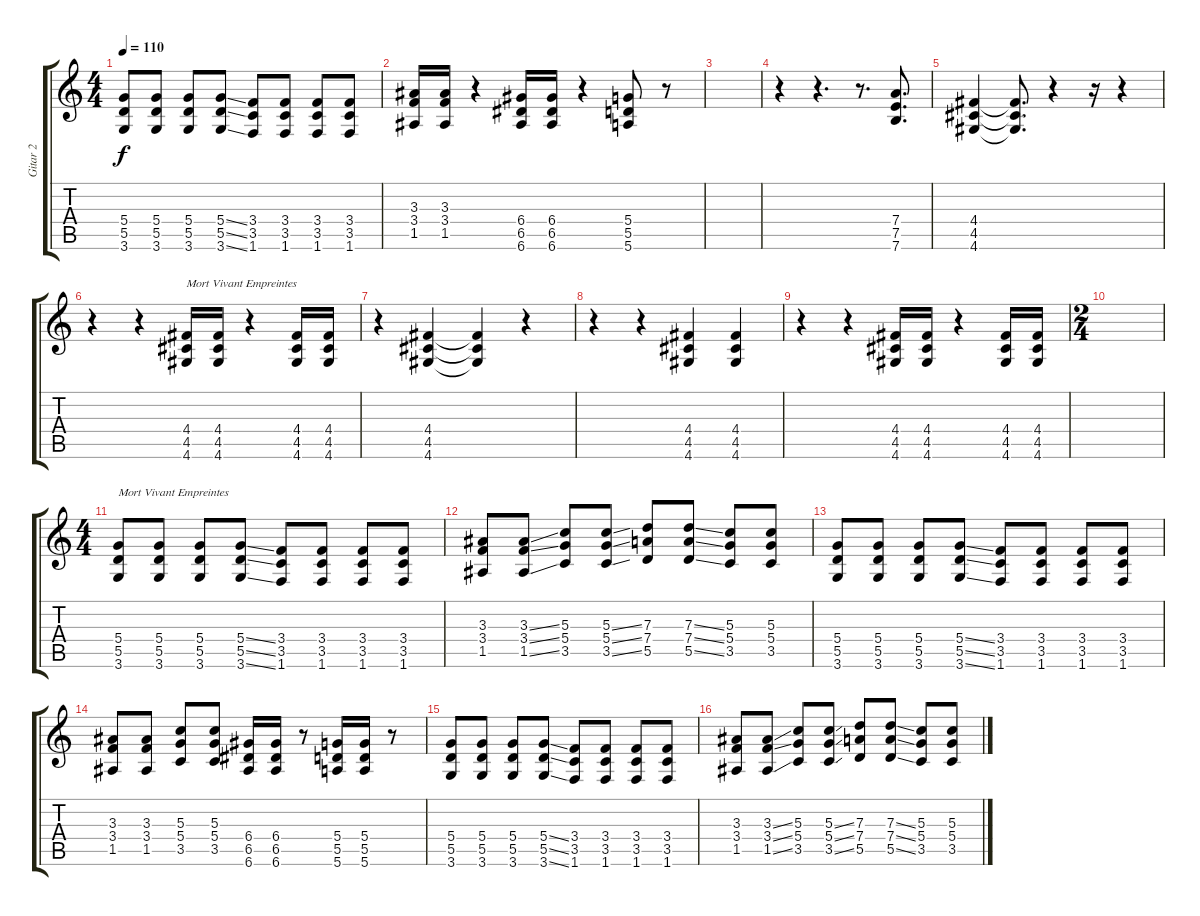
\track ("Gitar 2" "Gitar 2") {instrument distortionguitar}
\staff {score tabs}
\tuning (E4 B3 G3 D3 A2 E2) {hide}
\ts (4 4)
\tempo 110
\clef g2
\ks c
(5.4 5.5 3.6).8{dy f} (5.4 5.5 3.6).8 (5.4 5.5 3.6).8 (5.4{ss} 5.5{ss} 3.6{ss}).8 (3.4 3.5 1.6).8 (3.4 3.5 1.6).8 (3.4 3.5 1.6).8 (3.4 3.5 1.6).8 |
(3.3 3.4 1.5).16 (3.3 3.4 1.5).16 r.4 (6.4 6.5 6.6).16 (6.4 6.5 6.6).16 r.4 (5.4 5.5 5.6).8 r.8 |
|
r.4 r.4{d} r.8{d} (7.4 7.5 7.6).8{d} |
(4.4 4.5 4.6).4 (4.4{t} 4.5{t} 4.6{t}).8{d} r.4 r.16 r.4 |
r.4 r.4 (4.4 4.5 4.6).16{txt "Mort Vivant Empreintes"} (4.4 4.5 4.6).16 r.4 (4.4 4.5 4.6).16 (4.4 4.5 4.6).16 |
r.4 (4.4 4.5 4.6).4 (4.4{t} 4.5{t} 4.6{t}).4 r.4 |
r.4 r.4 (4.4 4.5 4.6).4 (4.4 4.5 4.6).4 |
r.4 r.4 (4.4 4.5 4.6).16 (4.4 4.5 4.6).16 r.4 (4.4 4.5 4.6).16 (4.4 4.5 4.6).16 |
\ts (2 4)
|
\ts (4 4)
(5.4 5.5 3.6).8{txt "Mort Vivant Empreintes"} (5.4 5.5 3.6).8 (5.4 5.5 3.6).8 (5.4{ss} 5.5{ss} 3.6{ss}).8 (3.4 3.5 1.6).8 (3.4 3.5 1.6).8 (3.4 3.5 1.6).8 (3.4 3.5 1.6).8 |
(3.3 3.4 1.5).8 (3.3{ss} 3.4{ss} 1.5{ss}).8 (5.3 5.4 3.5).8 (5.3{ss} 5.4{ss} 3.5{ss}).8 (7.3 7.4 5.5).8 (7.3{ss} 7.4{ss} 5.5{ss}).8 (5.3 5.4 3.5).8 (5.3 5.4 3.5).8 |
(5.4 5.5 3.6).8 (5.4 5.5 3.6).8 (5.4 5.5 3.6).8 (5.4{ss} 5.5{ss} 3.6{ss}).8 (3.4 3.5 1.6).8 (3.4 3.5 1.6).8 (3.4 3.5 1.6).8 (3.4 3.5 1.6).8 |
(3.3 3.4 1.5).8 (3.3 3.4 1.5).8 (5.3 5.4 3.5).8 (5.3 5.4 3.5).8 (6.4 6.5 6.6).16 (6.4 6.5 6.6).16 r.8 (5.4 5.5 5.6).16 (5.4 5.5 5.6).16 r.8 |
(5.4 5.5 3.6).8 (5.4 5.5 3.6).8 (5.4 5.5 3.6).8 (5.4{ss} 5.5{ss} 3.6{ss}).8 (3.4 3.5 1.6).8 (3.4 3.5 1.6).8 (3.4 3.5 1.6).8 (3.4 3.5 1.6).8 |
(3.3 3.4 1.5).8 (3.3{ss} 3.4{ss} 1.5{ss}).8 (5.3 5.4 3.5).8 (5.3{ss} 5.4{ss} 3.5{ss}).8 (7.3 7.4 5.5).8 (7.3{ss} 7.4{ss} 5.5{ss}).8 (5.3 5.4 3.5).8 (5.3 5.4 3.5).8
